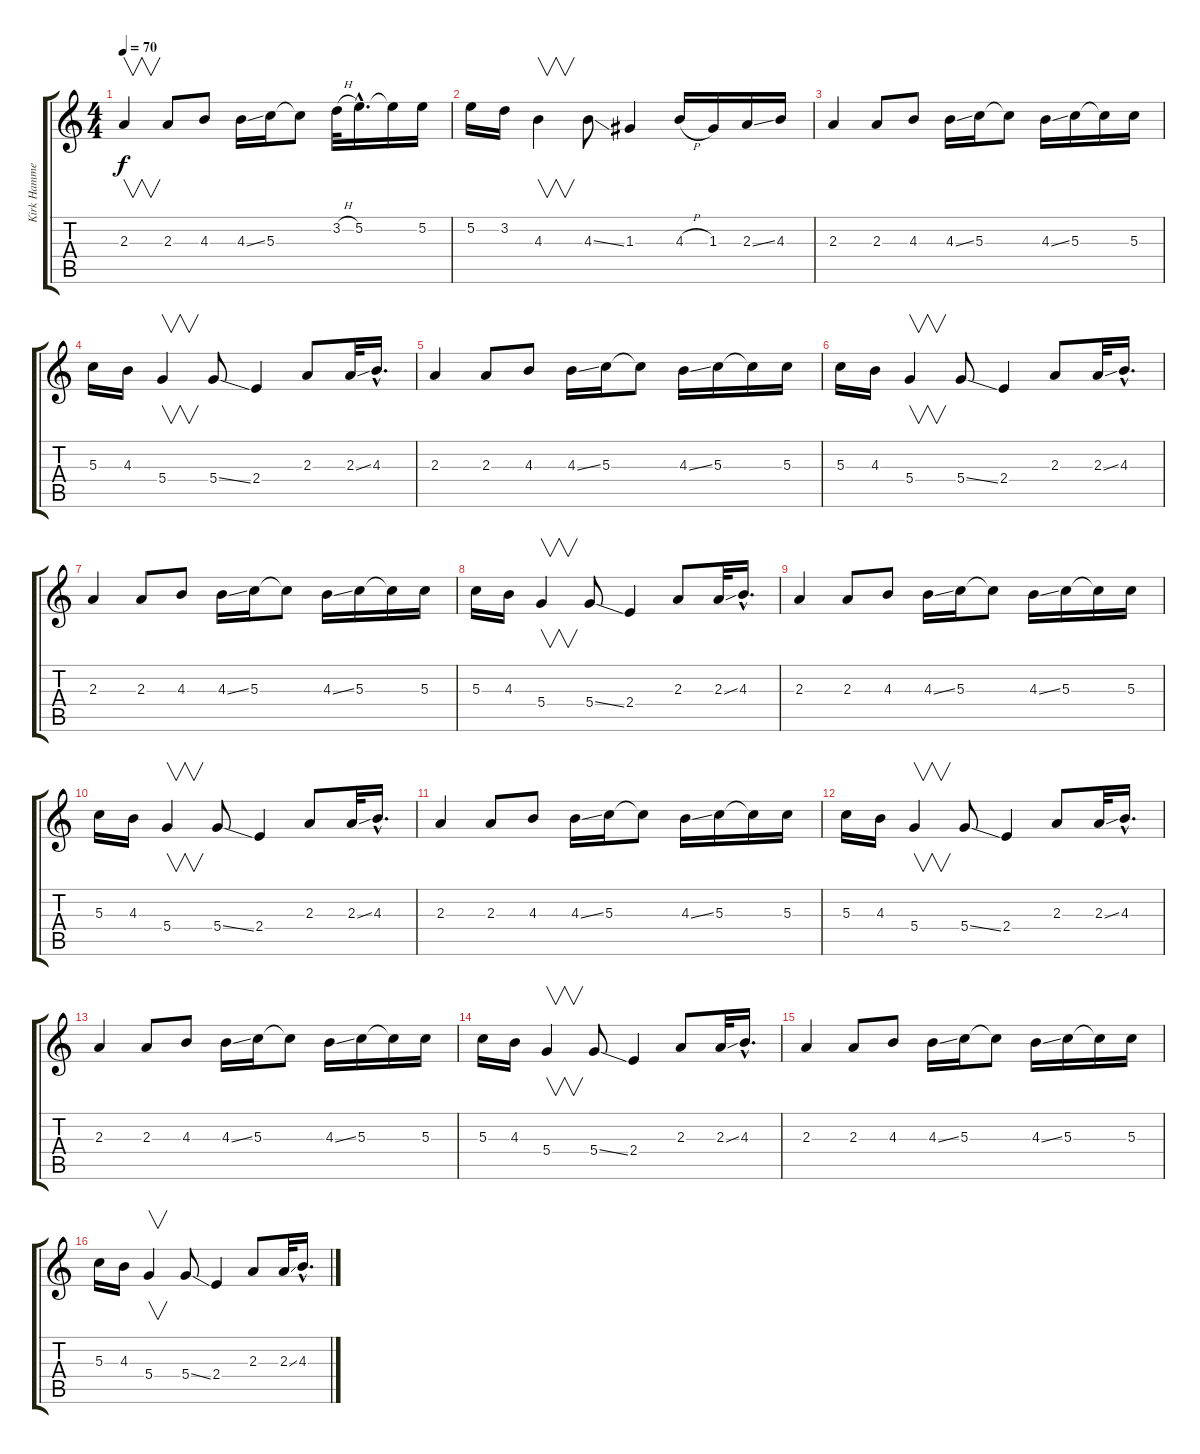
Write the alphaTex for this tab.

\track ("Kirk Hammett (Clean Guitar)" "Kirk Hamme") {instrument electricguitarclean}
\staff {score tabs}
\tuning (E4 B3 G3 D3 A2 E2) {hide}
\ts (4 4)
\tempo 70
\clef g2
\ks c
2.3.4{v dy f} 2.3.8 4.3.8 4.3{ss}.16 5.3.16 5.3{t}.8 3.2{h}.32 5.2{hac}.16{d} 5.2{t}.16 5.2.16 |
5.2.16 3.2.16 4.3.4{v} 4.3{ss}.8 1.3.4 4.3{h}.16 1.3.16 2.3{ss}.16 4.3.16 |
2.3.4 2.3.8 4.3.8 4.3{ss}.16 5.3.16 5.3{t}.8 4.3{ss}.16 5.3.16 5.3{t}.16 5.3.16 |
5.3.16 4.3.16 5.4.4{v} 5.4{ss}.8 2.4.4 2.3.8 2.3{ss}.32 4.3{hac}.16{d} |
2.3.4 2.3.8 4.3.8 4.3{ss}.16 5.3.16 5.3{t}.8 4.3{ss}.16 5.3.16 5.3{t}.16 5.3.16 |
5.3.16 4.3.16 5.4.4{v} 5.4{ss}.8 2.4.4 2.3.8 2.3{ss}.32 4.3{hac}.16{d} |
2.3.4 2.3.8 4.3.8 4.3{ss}.16 5.3.16 5.3{t}.8 4.3{ss}.16 5.3.16 5.3{t}.16 5.3.16 |
5.3.16 4.3.16 5.4.4{v} 5.4{ss}.8 2.4.4 2.3.8 2.3{ss}.32 4.3{hac}.16{d} |
2.3.4 2.3.8 4.3.8 4.3{ss}.16 5.3.16 5.3{t}.8 4.3{ss}.16 5.3.16 5.3{t}.16 5.3.16 |
5.3.16 4.3.16 5.4.4{v} 5.4{ss}.8 2.4.4 2.3.8 2.3{ss}.32 4.3{hac}.16{d} |
2.3.4 2.3.8 4.3.8 4.3{ss}.16 5.3.16 5.3{t}.8 4.3{ss}.16 5.3.16 5.3{t}.16 5.3.16 |
5.3.16 4.3.16 5.4.4{v} 5.4{ss}.8 2.4.4 2.3.8 2.3{ss}.32 4.3{hac}.16{d} |
2.3.4 2.3.8 4.3.8 4.3{ss}.16 5.3.16 5.3{t}.8 4.3{ss}.16 5.3.16 5.3{t}.16 5.3.16 |
5.3.16 4.3.16 5.4.4{v} 5.4{ss}.8 2.4.4 2.3.8 2.3{ss}.32 4.3{hac}.16{d} |
2.3.4 2.3.8 4.3.8 4.3{ss}.16 5.3.16 5.3{t}.8 4.3{ss}.16 5.3.16 5.3{t}.16 5.3.16 |
5.3.16 4.3.16 5.4.4{v} 5.4{ss}.8 2.4.4 2.3.8 2.3{ss}.32 4.3{hac}.16{d}
